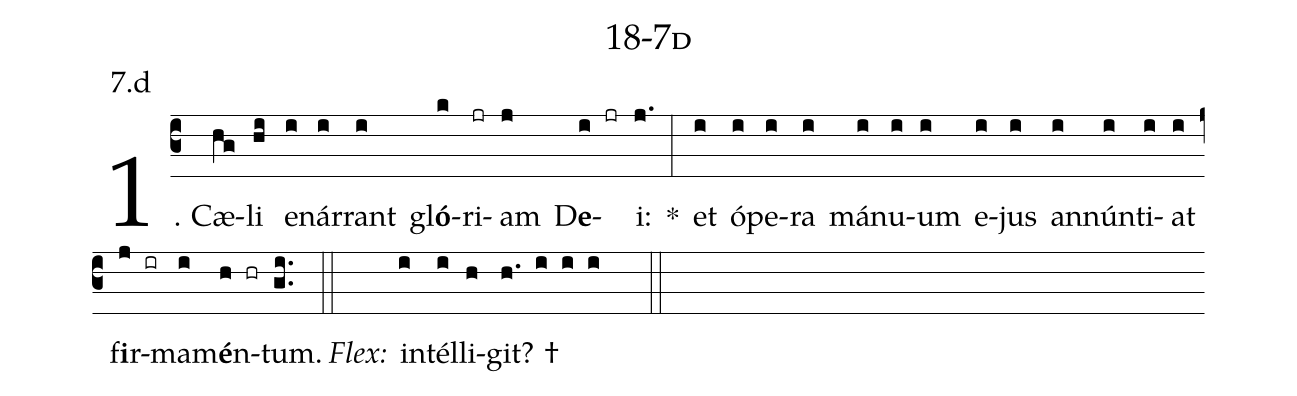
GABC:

name: 18-7d;
annotation: 7.d;
%%
(c3)1. Cæ(hg)li(hi) e(i)nár(i)rant(i) gl<b>ó</b>(k)ri(jr)am(j) D<b>e</b>(i jr)i:(j.) *(:) et(i) ó(i)pe(i)ra(i) má(i)nu(i)um(i) e(i)jus(i) an(i)nún(i)ti(i)at(i) f<b>i</b>r(j ir)ma(i)m<b>é</b>n(h hr)tum.(gi..) (::)
<i>Flex:</i>()  in(i)tél(i)li(h)git? †(h. i i i  ::)
